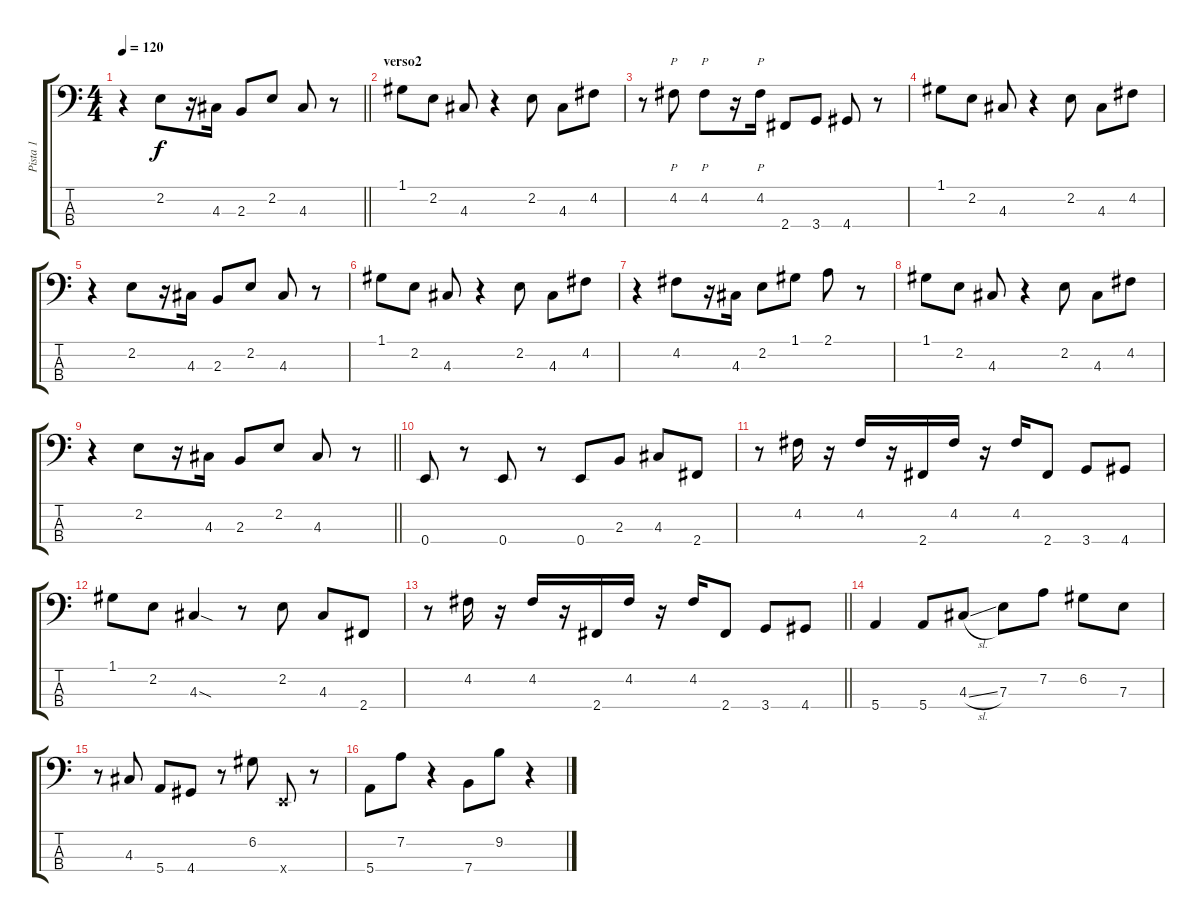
\track ("Pista 1" "Pista 1") {instrument electricbassfinger}
\staff {score tabs}
\tuning (G2 D2 A1 E1) {hide}
\ts (4 4)
\tempo 120
\clef f4
\barLineRight lightlight
\ks c
r.4{dy f} 2.2.8 r.16 4.3.16 2.3.8 2.2.8 4.3.8 r.8 |
\section ("" "verso2")
1.1.8 2.2.8 4.3.8 r.4 2.2.8 4.3.8 4.2.8 |
r.8{instrument slapbass1} 4.2.8{p} 4.2.8{p} r.16 4.2.16{p instrument electricbassfinger} 2.4.8 3.4.8 4.4.8 r.8 |
1.1.8 2.2.8 4.3.8 r.4 2.2.8 4.3.8 4.2.8 |
r.4 2.2.8 r.16 4.3.16 2.3.8 2.2.8 4.3.8 r.8 |
1.1.8 2.2.8 4.3.8 r.4 2.2.8 4.3.8 4.2.8 |
r.4 4.2.8 r.16 4.3.16 2.2.8 1.1.8 2.1.8 r.8 |
1.1.8 2.2.8 4.3.8 r.4 2.2.8 4.3.8 4.2.8 |
\barLineRight lightlight
r.4 2.2.8 r.16 4.3.16 2.3.8 2.2.8 4.3.8 r.8 |
\section ("" "")
0.4.8 r.8 0.4.8 r.8 0.4.8 2.3.8 4.3.8 2.4.8{instrument slapbass1} |
r.8 4.2.16{instrument slapbass1} r.16 4.2.16 r.16 2.4.16 4.2.16 r.16 4.2.16{instrument electricbassfinger} 2.4.8 3.4.8 4.4.8 |
1.1.8 2.2.8 4.3{sod}.4 r.8 2.2.8 4.3.8 2.4.8 |
\barLineRight lightlight
r.8 4.2.16{instrument slapbass1} r.16 4.2.16 r.16 2.4.16 4.2.16 r.16 4.2.16{instrument electricbassfinger} 2.4.8 3.4.8 4.4.8 |
5.4.4 5.4.8 4.3{sl}.8 7.3.8 7.2.8 6.2.8 7.3.8 |
r.8 4.3.8 5.4.8 4.4.8 r.8 6.2.8{instrument slapbass1} 0.4{x}.8 r.8 |
5.4.8 7.2.8 r.4 7.4.8 9.2.8 r.4
